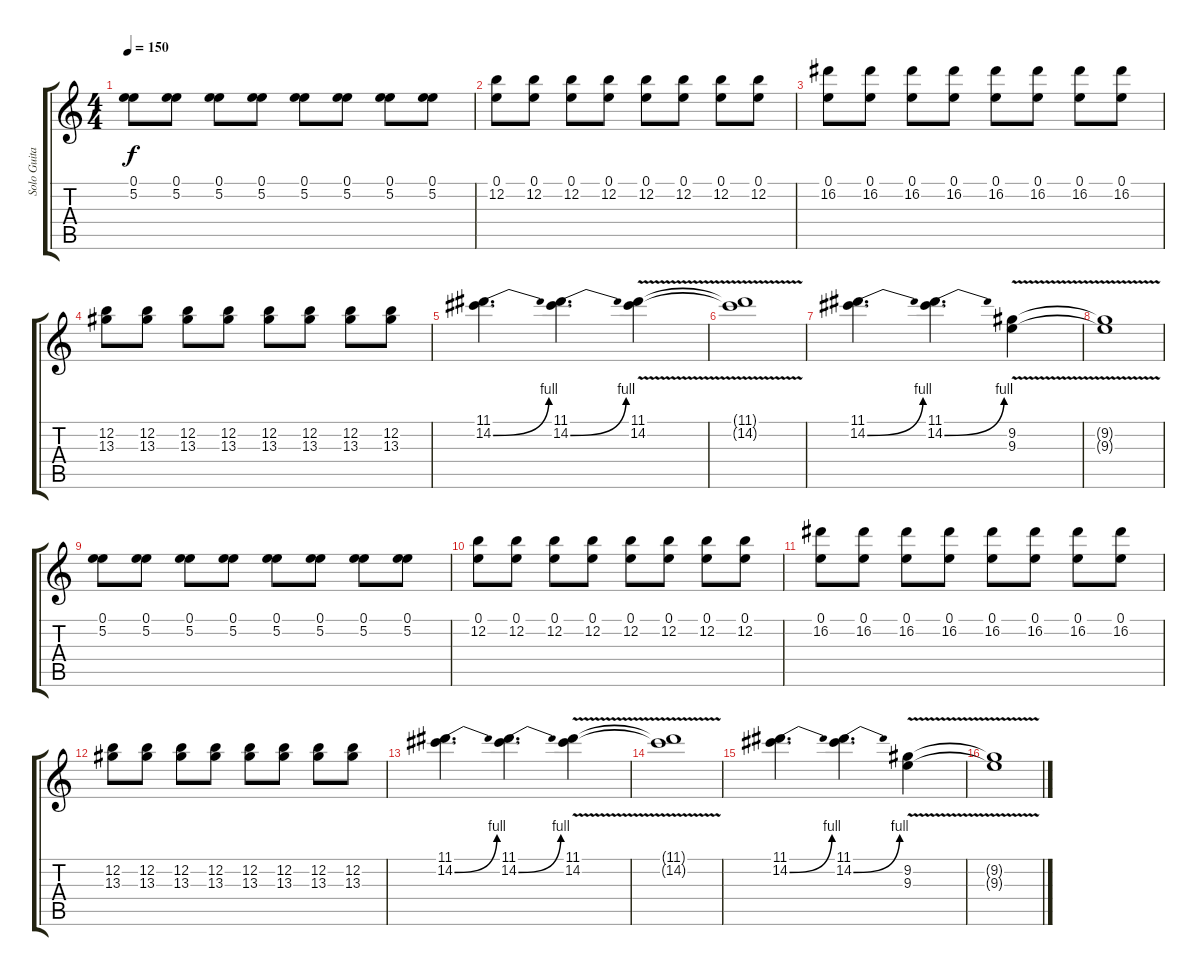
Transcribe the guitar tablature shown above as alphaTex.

\track ("Solo Guitar" "Solo Guita") {instrument overdrivenguitar}
\staff {score tabs}
\tuning (E4 B3 G3 D3 A2 E2) {hide}
\ts (4 4)
\tempo 150
\clef g2
\ks c
(0.1 5.2).8{dy f} (0.1 5.2).8 (0.1 5.2).8 (0.1 5.2).8 (0.1 5.2).8 (0.1 5.2).8 (0.1 5.2).8 (0.1 5.2).8 |
(0.1 12.2).8 (0.1 12.2).8 (0.1 12.2).8 (0.1 12.2).8 (0.1 12.2).8 (0.1 12.2).8 (0.1 12.2).8 (0.1 12.2).8 |
(0.1 16.2).8 (0.1 16.2).8 (0.1 16.2).8 (0.1 16.2).8 (0.1 16.2).8 (0.1 16.2).8 (0.1 16.2).8 (0.1 16.2).8 |
(12.2 13.3).8 (12.2 13.3).8 (12.2 13.3).8 (12.2 13.3).8 (12.2 13.3).8 (12.2 13.3).8 (12.2 13.3).8 (12.2 13.3).8 |
(11.1 14.2{be (bend 0 0 60 4)}).4{d} (11.1 14.2{be (bend 0 0 60 4)}).4{d} (11.1{v} 14.2{v}).4 |
(11.1{t} 14.2{t}).1 |
(11.1 14.2{be (bend 0 0 60 4)}).4{d} (11.1 14.2{be (bend 0 0 60 4)}).4{d} (9.2{v} 9.3{v}).4 |
(9.2{t} 9.3{t}).1 |
(0.1 5.2).8 (0.1 5.2).8 (0.1 5.2).8 (0.1 5.2).8 (0.1 5.2).8 (0.1 5.2).8 (0.1 5.2).8 (0.1 5.2).8 |
(0.1 12.2).8 (0.1 12.2).8 (0.1 12.2).8 (0.1 12.2).8 (0.1 12.2).8 (0.1 12.2).8 (0.1 12.2).8 (0.1 12.2).8 |
(0.1 16.2).8 (0.1 16.2).8 (0.1 16.2).8 (0.1 16.2).8 (0.1 16.2).8 (0.1 16.2).8 (0.1 16.2).8 (0.1 16.2).8 |
(12.2 13.3).8 (12.2 13.3).8 (12.2 13.3).8 (12.2 13.3).8 (12.2 13.3).8 (12.2 13.3).8 (12.2 13.3).8 (12.2 13.3).8 |
(11.1 14.2{be (bend 0 0 60 4)}).4{d} (11.1 14.2{be (bend 0 0 60 4)}).4{d} (11.1{v} 14.2{v}).4 |
(11.1{t} 14.2{t}).1 |
(11.1 14.2{be (bend 0 0 60 4)}).4{d} (11.1 14.2{be (bend 0 0 60 4)}).4{d} (9.2{v} 9.3{v}).4 |
(9.2{t} 9.3{t}).1
